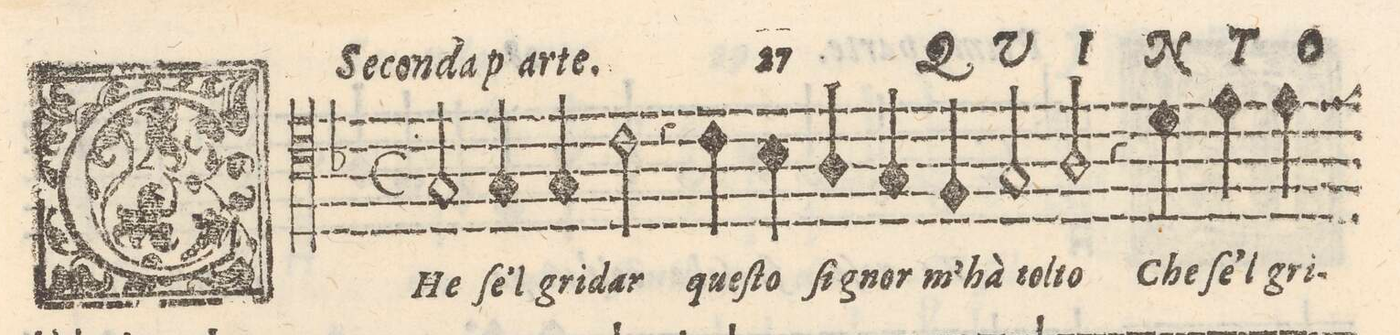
**kern	**text
*I"QVINTO	*
*clefC4	*
*k[b-]	*
*met(C)	*
*M2/1	*
2G/	CHe
4G/	ſe'l
4G/	gri-
2c\	-dar
4r	.
4c\	queſ-
=2-	=2-
4B-\	-to
4A/	ſi-
4G/	-gnor
4F/	m'hà
2G/	tol-
2A/	-to
=3-	=3-
4r	.
4d\	Che
4e\	ſe'l
4e\	gri-
*-	*-
